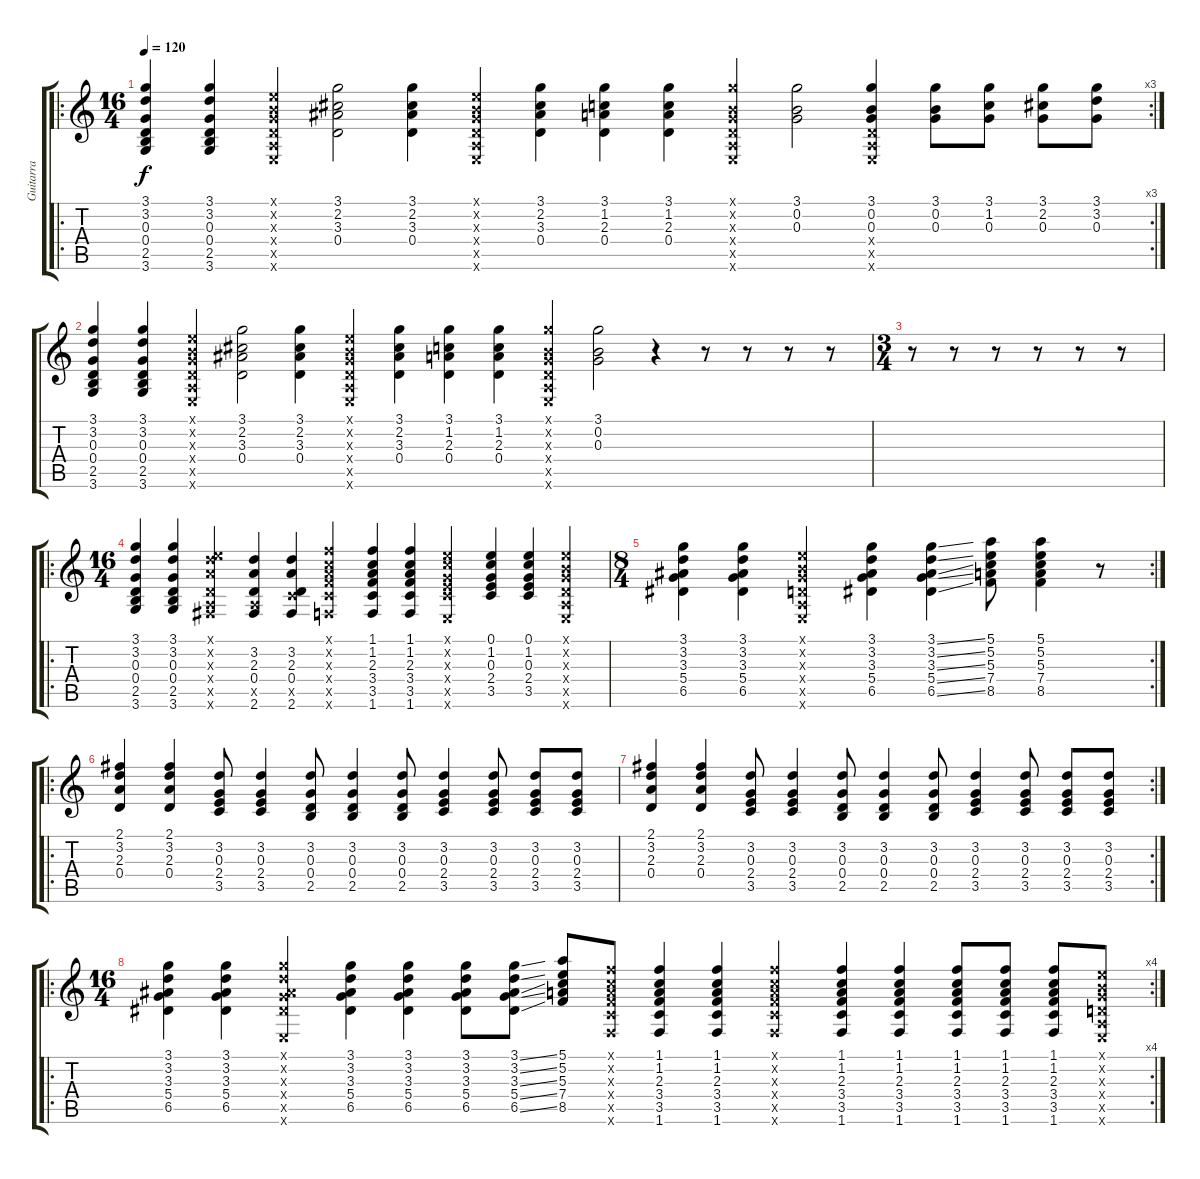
\track ("Guitarra" "Guitarra") {instrument distortionguitar}
\staff {score tabs}
\tuning (E4 B3 G3 D3 A2 E2) {hide}
\ro
\rc 3
\ts (16 4)
\tempo 120
\clef g2
\ks c
(3.1 3.2 0.3 0.4 2.5 3.6).4{dy f instrument distortionguitar} (3.1 3.2 0.3 0.4 2.5 3.6).4 (0.1{x} 0.2{x} 0.3{x} 0.4{x} 0.5{x} 0.6{x}).4 (3.1 2.2 3.3 0.4).2 (3.1 2.2 3.3 0.4).4 (0.1{x} 0.2{x} 0.3{x} 0.4{x} 0.5{x} 0.6{x}).4 (3.1 2.2 3.3 0.4).4 (3.1 1.2 2.3 0.4).4 (3.1 1.2 2.3 0.4).4 (3.1{x} 0.2{x} 0.3{x} 0.4{x} 0.5{x} 0.6{x}).4 (3.1 0.2 0.3).2 (3.1 0.2 0.3 0.4{x} 0.5{x} 0.6{x}).4 (3.1 0.2 0.3).8 (3.1 1.2 0.3).8 (3.1 2.2 0.3).8 (3.1 3.2 0.3).8 |
(3.1 3.2 0.3 0.4 2.5 3.6).4 (3.1 3.2 0.3 0.4 2.5 3.6).4 (0.1{x} 0.2{x} 0.3{x} 0.4{x} 0.5{x} 0.6{x}).4 (3.1 2.2 3.3 0.4).2 (3.1 2.2 3.3 0.4).4 (0.1{x} 0.2{x} 0.3{x} 0.4{x} 0.5{x} 0.6{x}).4 (3.1 2.2 3.3 0.4).4 (3.1 1.2 2.3 0.4).4 (3.1 1.2 2.3 0.4).4 (3.1{x} 0.2{x} 0.3{x} 0.4{x} 0.5{x} 0.6{x}).4 (3.1 0.2 0.3).2 r.4 r.8 r.8 r.8 r.8 |
\ts (3 4)
r.8 r.8 r.8 r.8 r.8 r.8 |
\ro
\ts (16 4)
(3.1 3.2 0.3 0.4 2.5 3.6).4 (3.1 3.2 0.3 0.4 2.5 3.6).4 (0.1{x} 3.2{x} 2.3{x} 0.4{x} 0.5{x} 2.6{x}).2 (3.2 2.3 0.4 0.5{x} 2.6).4 (3.2 2.3 0.4 3.5{x} 2.6).4 (1.1{x} 1.2{x} 2.3{x} 3.4{x} 3.5{x} 1.6{x}).2 (1.1 1.2 2.3 3.4 3.5 1.6).4 (1.1 1.2 2.3 3.4 3.5 1.6).4 (0.1{x} 1.2{x} 0.3{x} 2.4{x} 3.5{x} 0.6{x}).2 (0.1 1.2 0.3 2.4 3.5).4 (0.1 1.2 0.3 2.4 3.5).4 (0.1{x} 0.2{x} 0.3{x} 0.4{x} 0.5{x} 0.6{x}).2 |
\rc 2
\ts (8 4)
(3.1 3.2 3.3 5.4 6.5).4 (3.1 3.2 3.3 5.4 6.5).4 (0.1{x} 0.2{x} 0.3{x} 0.4{x} 0.5{x} 0.6{x}).2 (3.1 3.2 3.3 5.4 6.5).4 (3.1{ss} 3.2{ss} 3.3{ss} 5.4{ss} 6.5{ss}).4 (5.1 5.2 5.3 7.4 8.5).8 (5.1 5.2 5.3 7.4 8.5).4 r.8 |
\ro
(2.1 3.2 2.3 0.4).4 (2.1 3.2 2.3 0.4).4 (3.2 0.3 2.4 3.5).8 (3.2 0.3 2.4 3.5).4 (3.2 0.3 0.4 2.5).8 (3.2 0.3 0.4 2.5).4 (3.2 0.3 0.4 2.5).8 (3.2 0.3 2.4 3.5).4 (3.2 0.3 2.4 3.5).8 (3.2 0.3 2.4 3.5).8 (3.2 0.3 2.4 3.5).8 |
\rc 2
(2.1 3.2 2.3 0.4).4 (2.1 3.2 2.3 0.4).4 (3.2 0.3 2.4 3.5).8 (3.2 0.3 2.4 3.5).4 (3.2 0.3 0.4 2.5).8 (3.2 0.3 0.4 2.5).4 (3.2 0.3 0.4 2.5).8 (3.2 0.3 2.4 3.5).4 (3.2 0.3 2.4 3.5).8 (3.2 0.3 2.4 3.5).8 (3.2 0.3 2.4 3.5).8 |
\ro
\rc 4
\ts (16 4)
(3.1 3.2 3.3 5.4 6.5).4 (3.1 3.2 3.3 5.4 6.5).4 (3.1{x} 3.2{x} 3.3{x} 5.4{x} 6.5{x} 0.6{x}).2 (3.1 3.2 3.3 5.4 6.5).4 (3.1 3.2 3.3 5.4 6.5).4 (3.1 3.2 3.3 5.4 6.5).8 (3.1{ss} 3.2{ss} 3.3{ss} 5.4{ss} 6.5{ss}).8 (5.1 5.2 5.3 7.4 8.5).8 (1.1{x} 1.2{x} 2.3{x} 3.4{x} 3.5{x} 1.6{x}).8 (1.1 1.2 2.3 3.4 3.5 1.6).4 (1.1 1.2 2.3 3.4 3.5 1.6).4 (1.1{x} 1.2{x} 2.3{x} 3.4{x} 3.5{x} 1.6{x}).2 (1.1 1.2 2.3 3.4 3.5 1.6).4 (1.1 1.2 2.3 3.4 3.5 1.6).4 (1.1 1.2 2.3 3.4 3.5 1.6).8 (1.1 1.2 2.3 3.4 3.5 1.6).8 (1.1 1.2 2.3 3.4 3.5 1.6).8 (0.1{x} 0.2{x} 0.3{x} 0.4{x} 0.5{x} 0.6{x}).8
